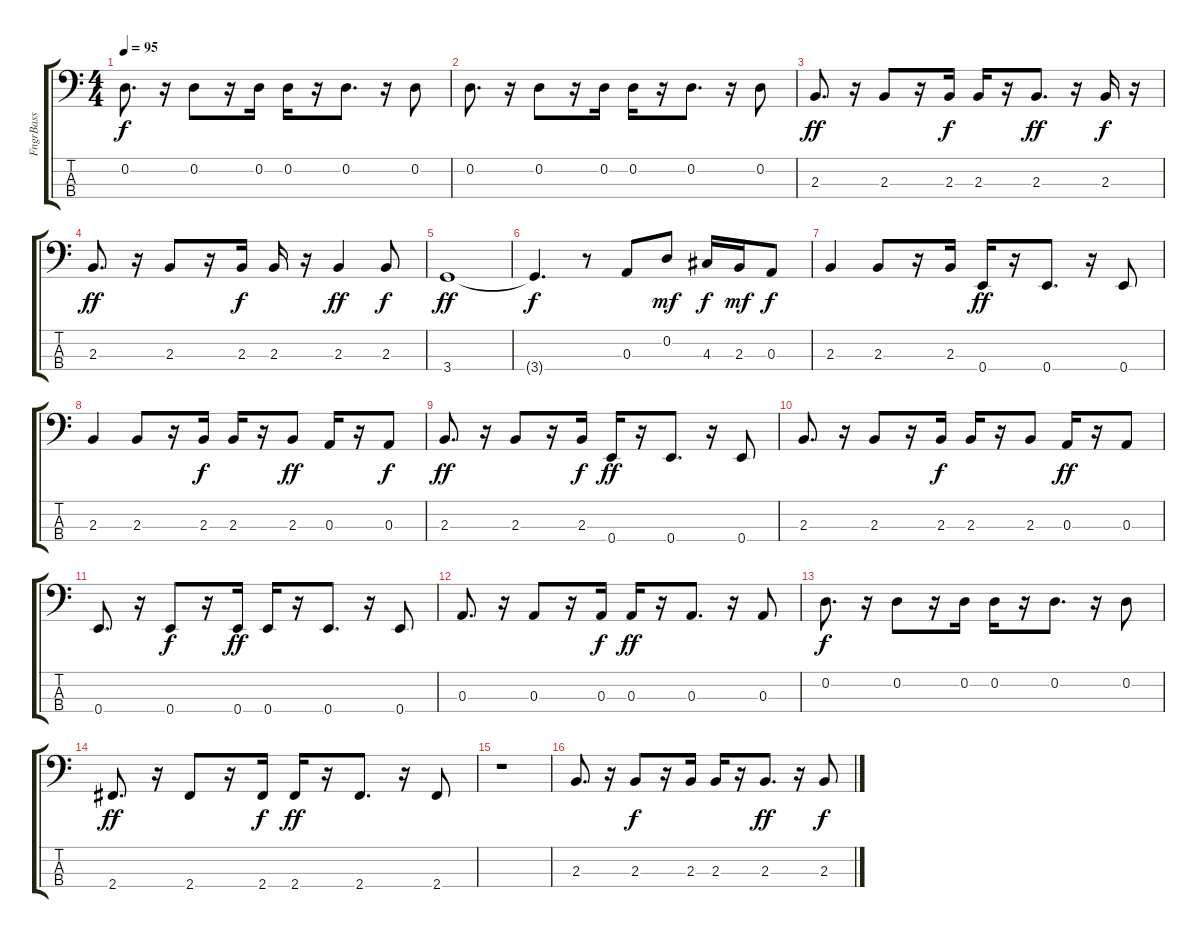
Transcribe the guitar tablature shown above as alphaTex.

\track ("FngrBass" "FngrBass") {instrument electricbassfinger}
\staff {score tabs}
\tuning (G2 D2 A1 E1) {hide}
\ts (4 4)
\tempo 95
\clef f4
\ks c
0.2.8{d dy f} r.16 0.2.8 r.16 0.2.16 0.2.16 r.16 0.2.8{d} r.16 0.2.8 |
0.2.8{d} r.16 0.2.8 r.16 0.2.16 0.2.16 r.16 0.2.8{d} r.16 0.2.8 |
2.3.8{d dy ff} r.16 2.3.8 r.16 2.3.16{dy f} 2.3.16 r.16 2.3.8{d dy ff} r.16 2.3.16{dy f} r.16 |
2.3.8{d dy ff} r.16 2.3.8 r.16 2.3.16{dy f} 2.3.16 r.16 2.3.4{dy ff} 2.3.8{dy f} |
3.4.1{dy ff} |
3.4{t}.4{d dy f} r.8 0.3.8 0.2.8{dy mf} 4.3.16{dy f} 2.3.16{dy mf} 0.3.8{dy f} |
2.3.4 2.3.8 r.16 2.3.16 0.4.16{dy ff} r.16 0.4.8{d} r.16 0.4.8 |
2.3.4 2.3.8 r.16 2.3.16{dy f} 2.3.16 r.16 2.3.8{dy ff} 0.3.16 r.16 0.3.8{dy f} |
2.3.8{d dy ff} r.16 2.3.8 r.16 2.3.16{dy f} 0.4.16{dy ff} r.16 0.4.8{d} r.16 0.4.8 |
2.3.8{d} r.16 2.3.8 r.16 2.3.16{dy f} 2.3.16 r.16 2.3.8 0.3.16{dy ff} r.16 0.3.8 |
0.4.8{d} r.16 0.4.8{dy f} r.16 0.4.16{dy ff} 0.4.16 r.16 0.4.8{d} r.16 0.4.8 |
0.3.8{d} r.16 0.3.8 r.16 0.3.16{dy f} 0.3.16{dy ff} r.16 0.3.8{d} r.16 0.3.8 |
0.2.8{d dy f} r.16 0.2.8 r.16 0.2.16 0.2.16 r.16 0.2.8{d} r.16 0.2.8 |
2.4.8{d dy ff} r.16 2.4.8 r.16 2.4.16{dy f} 2.4.16{dy ff} r.16 2.4.8{d} r.16 2.4.8 |
r.1 |
2.3.8{d} r.16 2.3.8{dy f} r.16 2.3.16 2.3.16 r.16 2.3.8{d dy ff} r.16 2.3.8{dy f}
